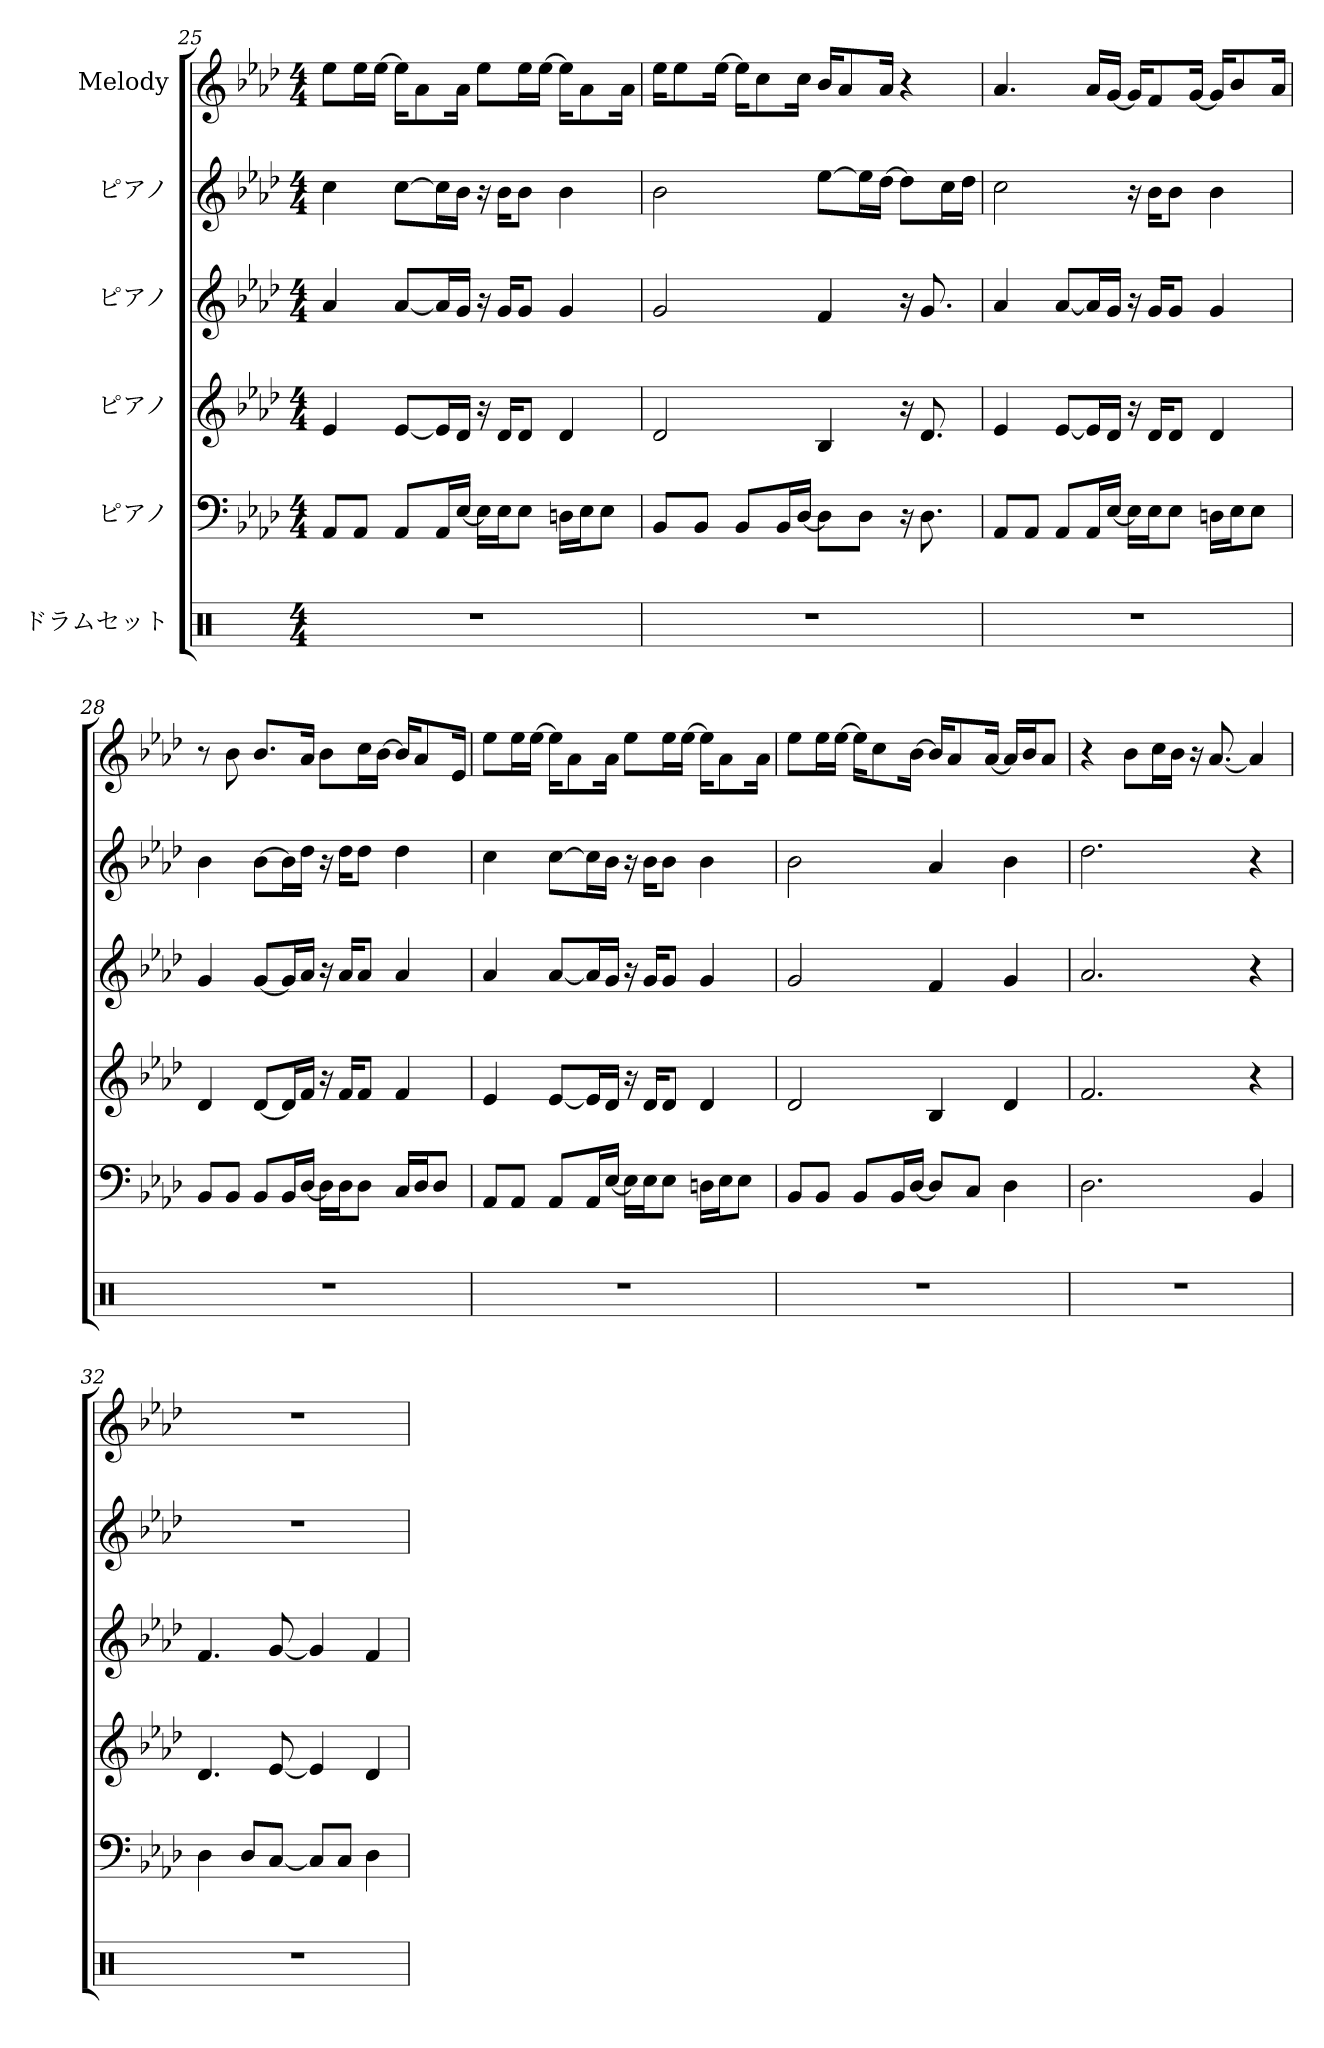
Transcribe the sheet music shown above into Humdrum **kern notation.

**kern	**kern	**kern	**kern	**kern	**kern
*part6	*part5	*part4	*part3	*part2	*part1
*staff6	*staff5	*staff4	*staff3	*staff2	*staff1
*I"ドラムセット	*I"ピアノ	*I"ピアノ	*I"ピアノ	*I"ピアノ	*I"Melody
*clefX	*clefF4	*clefG2	*clefG2	*clefG2	*clefG2
*k[]	*k[b-e-a-d-]	*k[b-e-a-d-]	*k[b-e-a-d-]	*k[b-e-a-d-]	*k[b-e-a-d-]
*M4/4	*M4/4	*M4/4	*M4/4	*M4/4	*M4/4
=25	=25	=25	=25	=25	=25
1r	8AA-L	4e-	4a-	4cc	8ee-L
.	8AA-J	.	.	.	16ee-L
.	.	.	.	.	[16ee-JJ
.	8AA-L	[8e-L	[8a-L	[8ccL	16ee-KL]
.	.	.	.	.	8a-
.	16AA-L	16e-L]	16a-L]	16ccL]	.
.	[16E-JJ	16d-JJ	16gJJ	16b-JJ	16a-Jk
.	16E-LL]	16r	16r	16r	8ee-L
.	16E-J	16d-KL	16gKL	16b-KL	.
.	8E-J	8d-J	8gJ	8b-J	16ee-L
.	.	.	.	.	[16ee-JJ
.	16DnLL	4d-	4g	4b-	16ee-KL]
.	16E-J	.	.	.	8a-
.	8E-J	.	.	.	.
.	.	.	.	.	16a-Jk
=26	=26	=26	=26	=26	=26
1r	8BB-L	2d-	2g	2b-	16ee-KL
.	.	.	.	.	8ee-
.	8BB-J	.	.	.	.
.	.	.	.	.	[16ee-Jk
.	8BB-L	.	.	.	16ee-KL]
.	.	.	.	.	8cc
.	16BB-L	.	.	.	.
.	[16D-JJ	.	.	.	16ccJk
.	8D-L]	4B-	4f	[8ee-L	16b-KL
.	.	.	.	.	8a-
.	8D-J	.	.	16ee-L]	.
.	.	.	.	[16dd-JJ	16a-Jk
.	16r	16r	16r	8dd-L]	4r
.	8.D-	8.d-	8.g	.	.
.	.	.	.	16ccL	.
.	.	.	.	16dd-JJ	.
=27	=27	=27	=27	=27	=27
1r	8AA-L	4e-	4a-	2cc	4.a-
.	8AA-J	.	.	.	.
.	8AA-L	[8e-L	[8a-L	.	.
.	16AA-L	16e-L]	16a-L]	.	16a-LL
.	[16E-JJ	16d-JJ	16gJJ	.	[16gJJ
.	16E-LL]	16r	16r	16r	16gKL]
.	16E-J	16d-KL	16gKL	16b-KL	8f
.	8E-J	8d-J	8gJ	8b-J	.
.	.	.	.	.	[16gJk
.	16DnLL	4d-	4g	4b-	16gKL]
.	16E-J	.	.	.	8b-
.	8E-J	.	.	.	.
.	.	.	.	.	16a-Jk
=28	=28	=28	=28	=28	=28
1r	8BB-L	4d-	4g	4b-	8r
.	8BB-J	.	.	.	8b-
.	8BB-L	[8d-L	[8gL	[8b-L	8.b-L
.	16BB-L	16d-L]	16gL]	16b-L]	.
.	[16D-JJ	16fJJ	16a-JJ	16dd-JJ	16a-Jk
.	16D-LL]	16r	16r	16r	8b-L
.	16D-J	16fKL	16a-KL	16dd-KL	.
.	8D-J	8fJ	8a-J	8dd-J	16ccL
.	.	.	.	.	[16b-JJ
.	16CLL	4f	4a-	4dd-	16b-KL]
.	16D-J	.	.	.	8a-
.	8D-J	.	.	.	.
.	.	.	.	.	16e-Jk
=29	=29	=29	=29	=29	=29
1r	8AA-L	4e-	4a-	4cc	8ee-L
.	8AA-J	.	.	.	16ee-L
.	.	.	.	.	[16ee-JJ
.	8AA-L	[8e-L	[8a-L	[8ccL	16ee-KL]
.	.	.	.	.	8a-
.	16AA-L	16e-L]	16a-L]	16ccL]	.
.	[16E-JJ	16d-JJ	16gJJ	16b-JJ	16a-Jk
.	16E-LL]	16r	16r	16r	8ee-L
.	16E-J	16d-KL	16gKL	16b-KL	.
.	8E-J	8d-J	8gJ	8b-J	16ee-L
.	.	.	.	.	[16ee-JJ
.	16DnLL	4d-	4g	4b-	16ee-KL]
.	16E-J	.	.	.	8a-
.	8E-J	.	.	.	.
.	.	.	.	.	16a-Jk
=30	=30	=30	=30	=30	=30
1r	8BB-L	2d-	2g	2b-	8ee-L
.	8BB-J	.	.	.	16ee-L
.	.	.	.	.	[16ee-JJ
.	8BB-L	.	.	.	16ee-KL]
.	.	.	.	.	8cc
.	16BB-L	.	.	.	.
.	[16D-JJ	.	.	.	[16b-Jk
.	8D-L]	4B-	4f	4a-	16b-KL]
.	.	.	.	.	8a-
.	8CJ	.	.	.	.
.	.	.	.	.	[16a-Jk
.	4D-	4d-	4g	4b-	16a-LL]
.	.	.	.	.	16b-J
.	.	.	.	.	8a-J
=31	=31	=31	=31	=31	=31
1r	2.D-	2.f	2.a-	2.dd-	4r
.	.	.	.	.	8b-L
.	.	.	.	.	16ccL
.	.	.	.	.	16b-JJ
.	.	.	.	.	16r
.	.	.	.	.	[8.a-
.	4BB-	4r	4r	4r	4a-]
=32	=32	=32	=32	=32	=32
1r	4D-	4.d-	4.f	1r	1r
.	8D-L	.	.	.	.
.	[8CJ	[8e-	[8g	.	.
.	8CL]	4e-]	4g]	.	.
.	8CJ	.	.	.	.
.	4D-	4d-	4f	.	.
=	=	=	=	=	=
*-	*-	*-	*-	*-	*-
